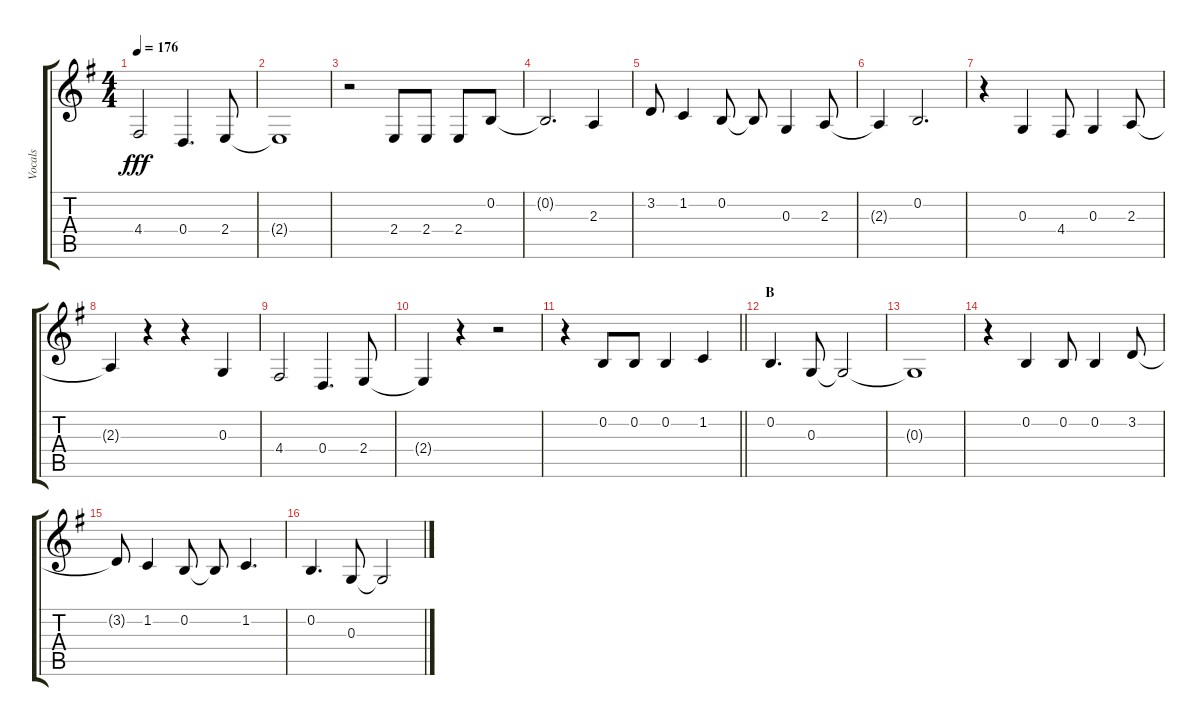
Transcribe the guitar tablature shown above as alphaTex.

\track ("Vocals" "Vocals") {instrument voiceoohs}
\staff {score tabs}
\tuning (E4 B3 G3 D3 A2 E2) {hide}
\ts (4 4)
\tempo 176
\clef g2
\ks g
4.4.2{dy fff} 0.4.4{d} 2.4.8 |
2.4{t}.1 |
r.2 2.4.8 2.4.8 2.4.8 0.2.8 |
0.2{t}.2{d} 2.3.4 |
3.2.8 1.2.4 0.2.8 0.2{t}.8 0.3.4 2.3.8 |
2.3{t}.4 0.2.2{d} |
r.4 0.3.4 4.4.8 0.3.4 2.3.8 |
2.3{t}.4 r.4 r.4 0.3.4 |
4.4.2 0.4.4{d} 2.4.8 |
2.4{t}.4 r.4 r.2 |
\barLineRight lightlight
r.4 0.2.8 0.2.8 0.2.4 1.2.4 |
\section ("" "B")
0.2.4{d} 0.3.8 0.3{t}.2 |
0.3{t}.1 |
r.4 0.2.4 0.2.8 0.2.4 3.2.8 |
3.2{t}.8 1.2.4 0.2.8 0.2{t}.8 1.2.4{d} |
0.2.4{d} 0.3.8 0.3{t}.2
